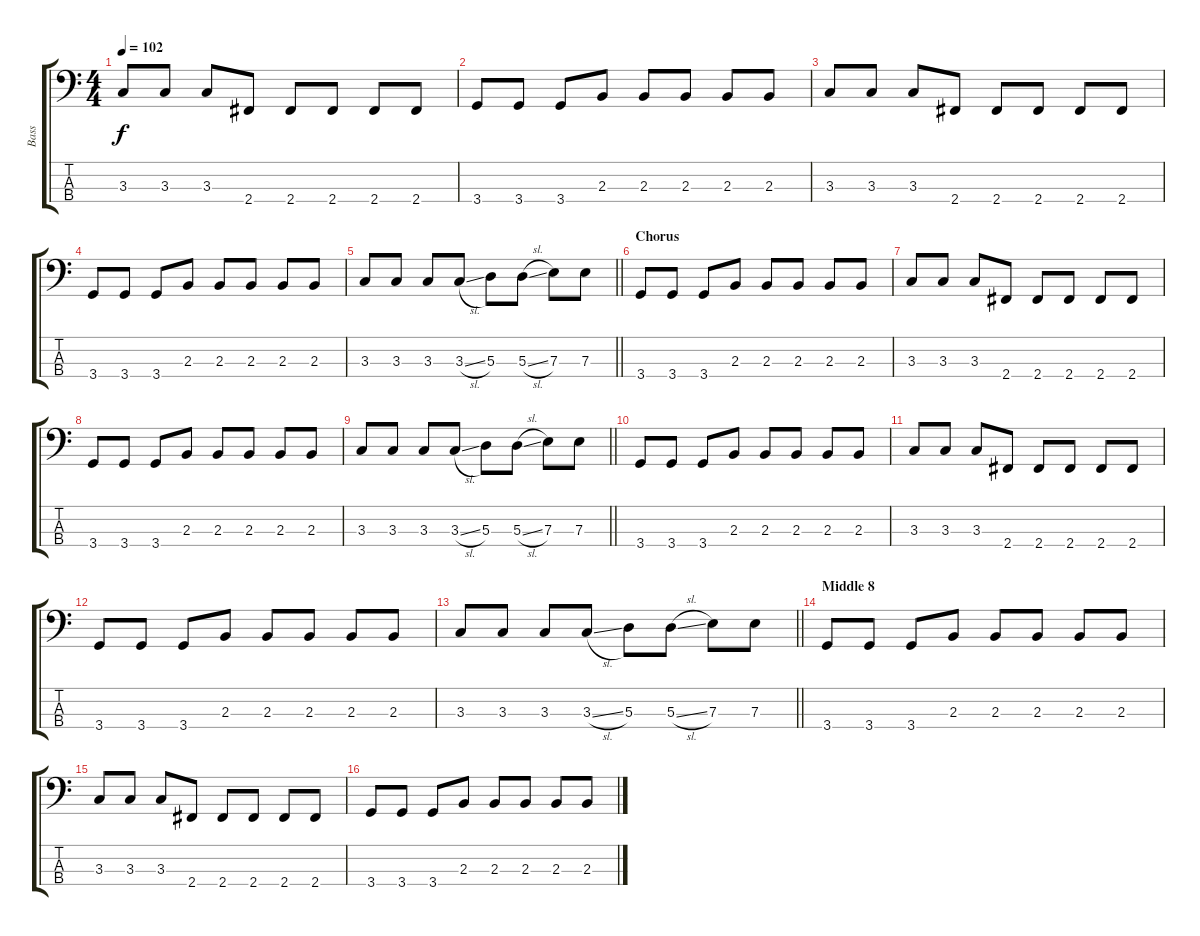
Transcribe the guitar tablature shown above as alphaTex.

\track ("Bass" "Bass") {instrument electricbassfinger}
\staff {score tabs}
\tuning (G2 D2 A1 E1) {hide}
\ts (4 4)
\tempo 102
\clef f4
\ks c
3.3.8{dy f} 3.3.8 3.3.8 2.4.8 2.4.8 2.4.8 2.4.8 2.4.8 |
3.4.8 3.4.8 3.4.8 2.3.8 2.3.8 2.3.8 2.3.8 2.3.8 |
3.3.8 3.3.8 3.3.8 2.4.8 2.4.8 2.4.8 2.4.8 2.4.8 |
3.4.8 3.4.8 3.4.8 2.3.8 2.3.8 2.3.8 2.3.8 2.3.8 |
\barLineRight lightlight
3.3.8 3.3.8 3.3.8 3.3{sl}.8 5.3.8 5.3{sl}.8 7.3.8 7.3.8 |
\section ("" "Chorus")
3.4.8 3.4.8 3.4.8 2.3.8 2.3.8 2.3.8 2.3.8 2.3.8 |
3.3.8 3.3.8 3.3.8 2.4.8 2.4.8 2.4.8 2.4.8 2.4.8 |
3.4.8 3.4.8 3.4.8 2.3.8 2.3.8 2.3.8 2.3.8 2.3.8 |
\barLineRight lightlight
3.3.8 3.3.8 3.3.8 3.3{sl}.8 5.3.8 5.3{sl}.8 7.3.8 7.3.8 |
3.4.8 3.4.8 3.4.8 2.3.8 2.3.8 2.3.8 2.3.8 2.3.8 |
3.3.8 3.3.8 3.3.8 2.4.8 2.4.8 2.4.8 2.4.8 2.4.8 |
3.4.8 3.4.8 3.4.8 2.3.8 2.3.8 2.3.8 2.3.8 2.3.8 |
\barLineRight lightlight
3.3.8 3.3.8 3.3.8 3.3{sl}.8 5.3.8 5.3{sl}.8 7.3.8 7.3.8 |
\section ("" "Middle 8")
3.4.8 3.4.8 3.4.8 2.3.8 2.3.8 2.3.8 2.3.8 2.3.8 |
3.3.8 3.3.8 3.3.8 2.4.8 2.4.8 2.4.8 2.4.8 2.4.8 |
3.4.8 3.4.8 3.4.8 2.3.8 2.3.8 2.3.8 2.3.8 2.3.8
